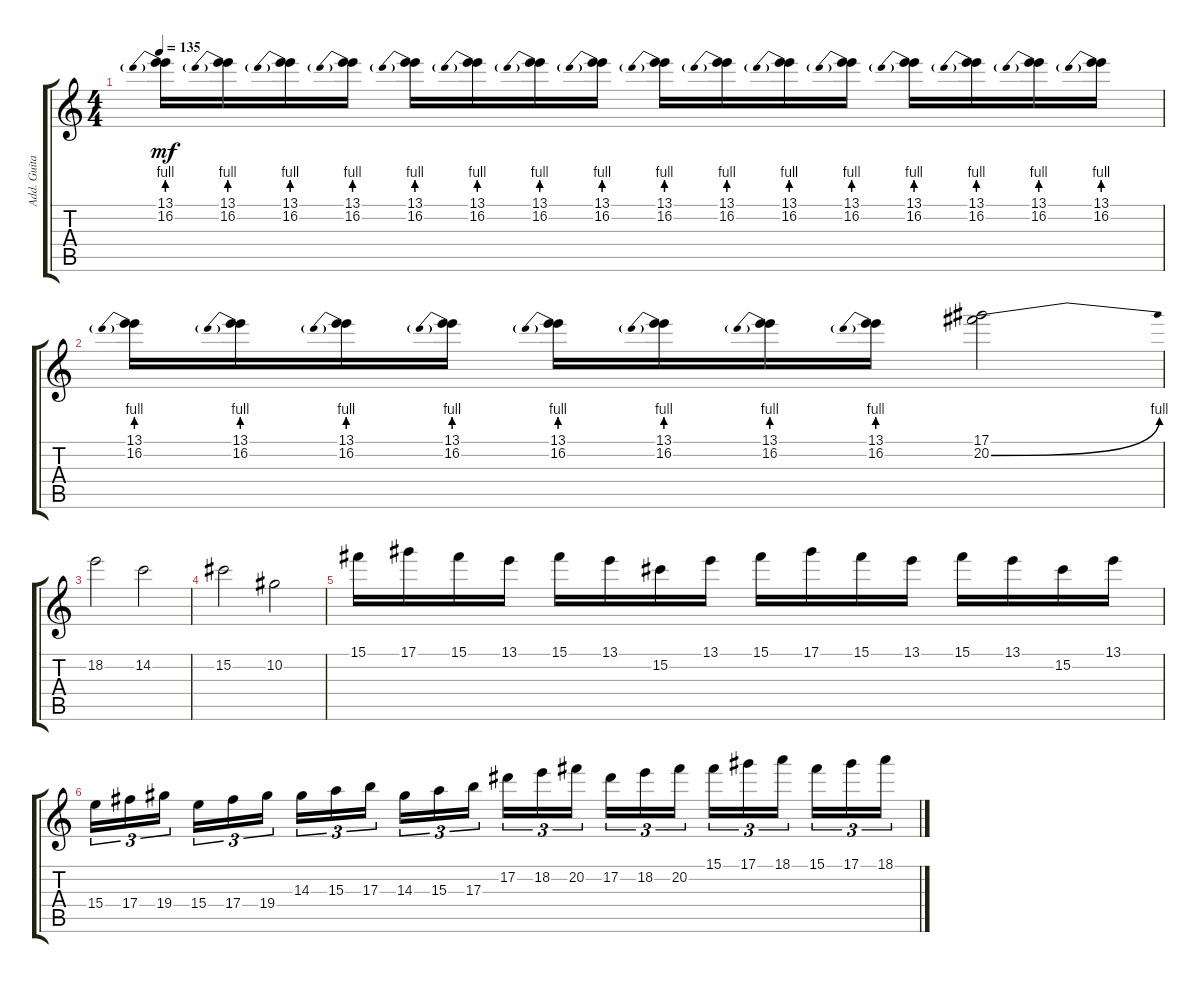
\track ("Add. Guitar" "Add. Guita") {instrument distortionguitar}
\staff {score tabs}
\tuning (Eb4 Bb3 Gb3 Db3 Ab2 Db2) {hide}
\ts (4 4)
\tempo 135
\clef g2
\ks c
(13.1 16.2{be (prebend 0 4 60 4)}).16{dy mf} (13.1 16.2{be (prebend 0 4 60 4)}).16 (13.1 16.2{be (prebend 0 4 60 4)}).16 (13.1 16.2{be (prebend 0 4 60 4)}).16 (13.1 16.2{be (prebend 0 4 60 4)}).16 (13.1 16.2{be (prebend 0 4 60 4)}).16 (13.1 16.2{be (prebend 0 4 60 4)}).16 (13.1 16.2{be (prebend 0 4 60 4)}).16 (13.1 16.2{be (prebend 0 4 60 4)}).16 (13.1 16.2{be (prebend 0 4 60 4)}).16 (13.1 16.2{be (prebend 0 4 60 4)}).16 (13.1 16.2{be (prebend 0 4 60 4)}).16 (13.1 16.2{be (prebend 0 4 60 4)}).16 (13.1 16.2{be (prebend 0 4 60 4)}).16 (13.1 16.2{be (prebend 0 4 60 4)}).16 (13.1 16.2{be (prebend 0 4 60 4)}).16 |
(13.1 16.2{be (prebend 0 4 60 4)}).16 (13.1 16.2{be (prebend 0 4 60 4)}).16 (13.1 16.2{be (prebend 0 4 60 4)}).16 (13.1 16.2{be (prebend 0 4 60 4)}).16 (13.1 16.2{be (prebend 0 4 60 4)}).16 (13.1 16.2{be (prebend 0 4 60 4)}).16 (13.1 16.2{be (prebend 0 4 60 4)}).16 (13.1 16.2{be (prebend 0 4 60 4)}).16 (17.1 20.2{be (bend 0 0 60 4)}).2 |
18.2.2 14.2.2 |
15.2.2 10.2.2 |
15.1.16 17.1.16 15.1.16 13.1.16 15.1.16 13.1.16 15.2.16 13.1.16 15.1.16 17.1.16 15.1.16 13.1.16 15.1.16 13.1.16 15.2.16 13.1.16 |
15.4.16{tu (3 2)} 17.4.16{tu (3 2)} 19.4.16{tu (3 2)} 15.4.16{tu (3 2)} 17.4.16{tu (3 2)} 19.4.16{tu (3 2)} 14.3.16{tu (3 2)} 15.3.16{tu (3 2)} 17.3.16{tu (3 2)} 14.3.16{tu (3 2)} 15.3.16{tu (3 2)} 17.3.16{tu (3 2)} 17.2.16{tu (3 2)} 18.2.16{tu (3 2)} 20.2.16{tu (3 2)} 17.2.16{tu (3 2)} 18.2.16{tu (3 2)} 20.2.16{tu (3 2)} 15.1.16{tu (3 2)} 17.1.16{tu (3 2)} 18.1.16{tu (3 2)} 15.1.16{tu (3 2)} 17.1.16{tu (3 2)} 18.1.16{tu (3 2)}
